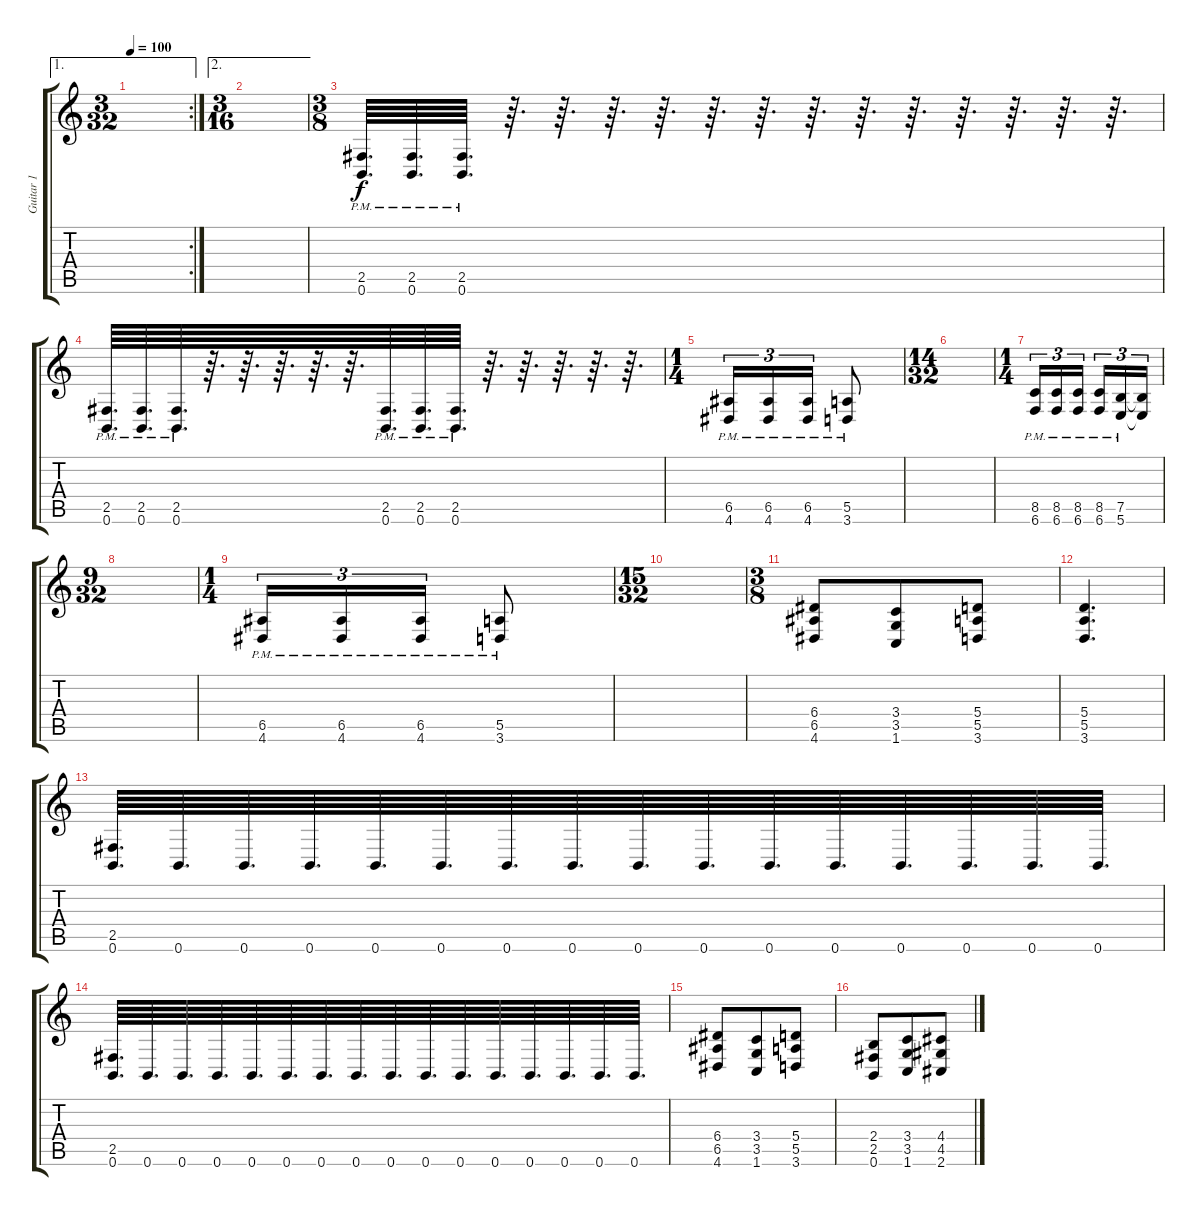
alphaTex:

\track ("Guitar 1" "Guitar 1") {instrument distortionguitar}
\staff {score tabs}
\tuning (B3 Gb3 D3 A2 E2 B1) {hide}
\ae 1
\rc 2
\ts (3 32)
\tempo 100
\clef g2
\ks c
|
\ae 2
\ts (3 16)
|
\ts (3 8)
(2.5{pm} 0.6{pm}).64{d} (2.5{pm} 0.6{pm}).64{d} (2.5{pm} 0.6{pm}).64{d} r.64{d} r.64{d} r.64{d} r.64{d} r.64{d} r.64{d} r.64{d} r.64{d} r.64{d} r.64{d} r.64{d} r.64{d} r.64{d} |
(2.5{pm} 0.6{pm}).64{d} (2.5{pm} 0.6{pm}).64{d} (2.5{pm} 0.6{pm}).64{d} r.64{d} r.64{d} r.64{d} r.64{d} r.64{d} (2.5{pm} 0.6{pm}).64{d} (2.5{pm} 0.6{pm}).64{d} (2.5{pm} 0.6{pm}).64{d} r.64{d} r.64{d} r.64{d} r.64{d} r.64{d} |
\ts (1 4)
(6.5{pm} 4.6{pm}).16{tu (3 2)} (6.5{pm} 4.6{pm}).16{tu (3 2)} (6.5{pm} 4.6{pm}).16{tu (3 2)} (5.5{pm} 3.6{pm}).8 |
\ts (14 32)
|
\ts (1 4)
(8.5{pm} 6.6{pm}).16{tu (3 2)} (8.5{pm} 6.6{pm}).16{tu (3 2)} (8.5{pm} 6.6{pm}).16{tu (3 2) beam splitsecondary} (8.5{pm} 6.6{pm}).16{tu (3 2)} (7.5{pm} 5.6{pm}).16{tu (3 2)} (7.5{t} 5.6{t}).16{tu (3 2)} |
\ts (9 32)
|
\ts (1 4)
(6.5{pm} 4.6{pm}).16{tu (3 2)} (6.5{pm} 4.6{pm}).16{tu (3 2)} (6.5{pm} 4.6{pm}).16{tu (3 2)} (5.5{pm} 3.6{pm}).8 |
\ts (15 32)
|
\ts (3 8)
(6.4 6.5 4.6).8 (3.4 3.5 1.6).8 (5.4 5.5 3.6).8 |
(5.4 5.5 3.6).4{d} |
(2.5 0.6).64{d} 0.6.64{d} 0.6.64{d} 0.6.64{d} 0.6.64{d} 0.6.64{d} 0.6.64{d} 0.6.64{d} 0.6.64{d} 0.6.64{d} 0.6.64{d} 0.6.64{d} 0.6.64{d} 0.6.64{d} 0.6.64{d} 0.6.64{d} |
(2.5 0.6).64{d} 0.6.64{d} 0.6.64{d} 0.6.64{d} 0.6.64{d} 0.6.64{d} 0.6.64{d} 0.6.64{d} 0.6.64{d} 0.6.64{d} 0.6.64{d} 0.6.64{d} 0.6.64{d} 0.6.64{d} 0.6.64{d} 0.6.64{d} |
(6.4 6.5 4.6).8 (3.4 3.5 1.6).8 (5.4 5.5 3.6).8 |
(2.4 2.5 0.6).8 (3.4 3.5 1.6).8 (4.4 4.5 2.6).8
